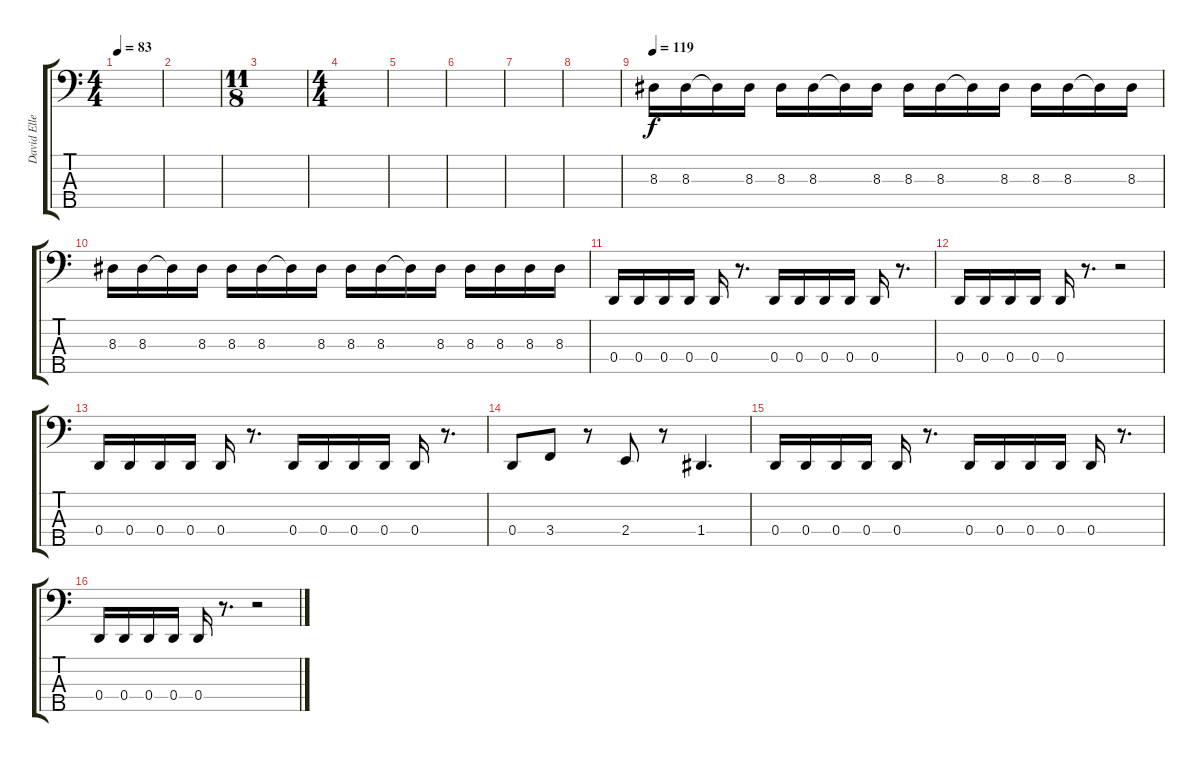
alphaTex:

\track ("David Ellefson" "David Elle") {instrument acousticguitarnylon}
\staff {score tabs}
\tuning (F2 C2 G1 D1 A0) {hide}
\ts (4 4)
\tempo 83
\clef f4
\ks c
|
|
\ts (11 8)
|
\ts (4 4)
|
|
|
|
|
\tempo 119
8.3.16 8.3.16 8.3{t}.16 8.3.16 8.3.16 8.3.16 8.3{t}.16 8.3.16 8.3.16 8.3.16 8.3{t}.16 8.3.16 8.3.16 8.3.16 8.3{t}.16 8.3.16 |
8.3.16 8.3.16 8.3{t}.16 8.3.16 8.3.16 8.3.16 8.3{t}.16 8.3.16 8.3.16 8.3.16 8.3{t}.16 8.3.16 8.3.16 8.3.16 8.3.16 8.3.16 |
0.4.16 0.4.16 0.4.16 0.4.16 0.4.16 r.8{d} 0.4.16 0.4.16 0.4.16 0.4.16 0.4.16 r.8{d} |
0.4.16 0.4.16 0.4.16 0.4.16 0.4.16 r.8{d} r.2 |
0.4.16 0.4.16 0.4.16 0.4.16 0.4.16 r.8{d} 0.4.16 0.4.16 0.4.16 0.4.16 0.4.16 r.8{d} |
0.4.8 3.4.8 r.8 2.4.8 r.8 1.4.4{d} |
0.4.16 0.4.16 0.4.16 0.4.16 0.4.16 r.8{d} 0.4.16 0.4.16 0.4.16 0.4.16 0.4.16 r.8{d} |
0.4.16 0.4.16 0.4.16 0.4.16 0.4.16 r.8{d} r.2
